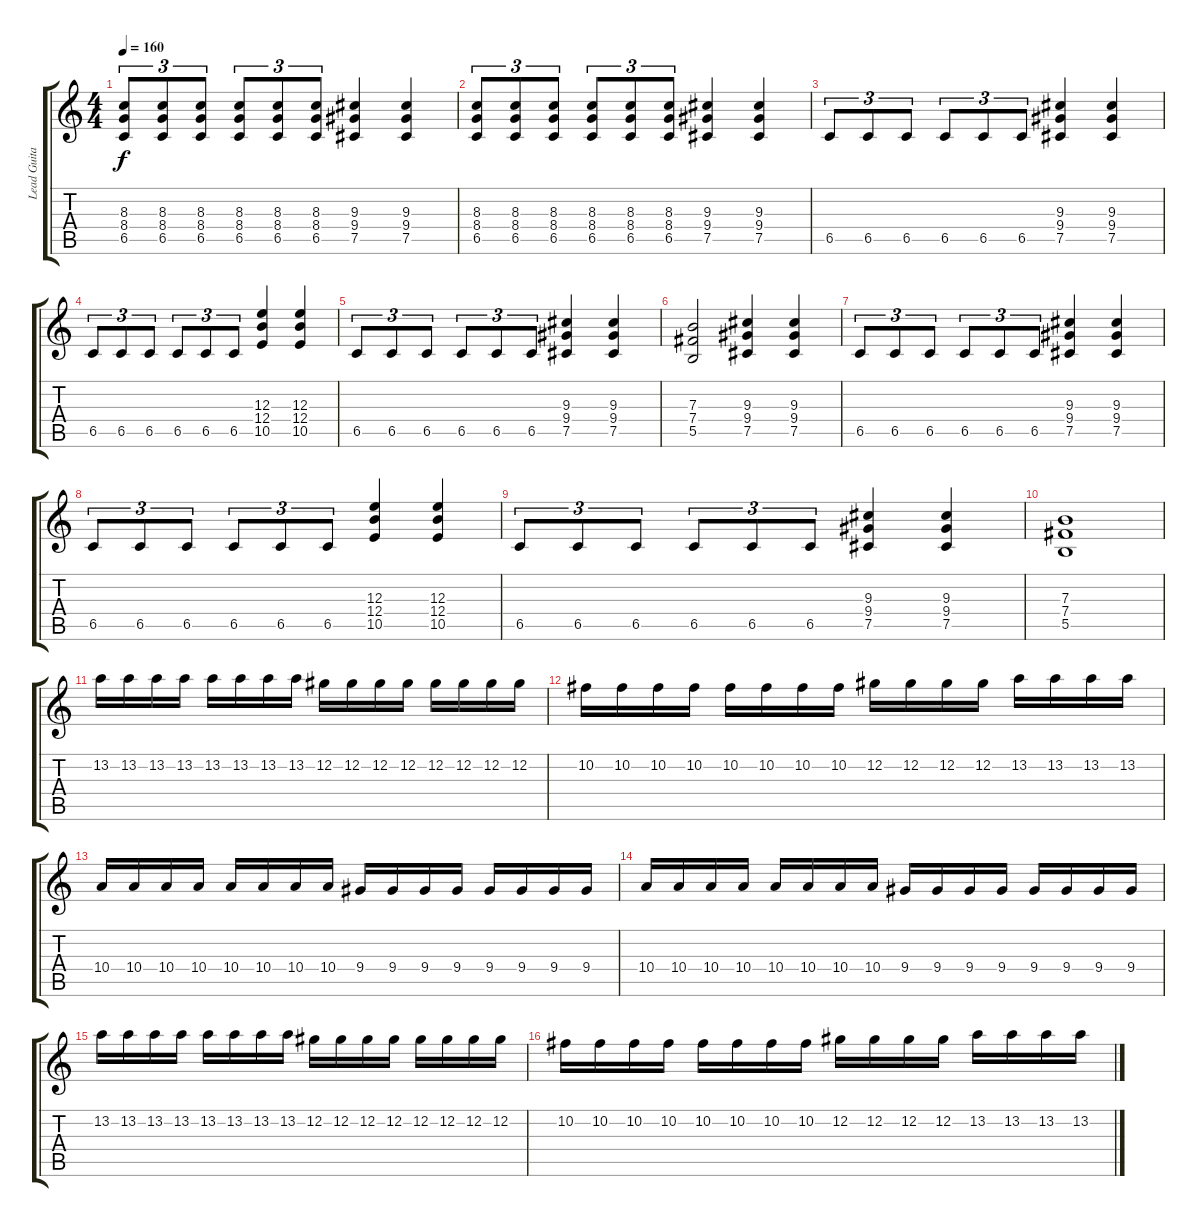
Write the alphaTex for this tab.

\track ("Lead Guitar" "Lead Guita") {instrument distortionguitar}
\staff {score tabs}
\tuning (Db4 Ab3 E3 B2 Gb2 Db2) {hide}
\ts (4 4)
\tempo 160
\clef g2
\ks c
(8.3 8.4 6.5).8{tu (3 2) dy f} (8.3 8.4 6.5).8{tu (3 2)} (8.3 8.4 6.5).8{tu (3 2)} (8.3 8.4 6.5).8{tu (3 2)} (8.3 8.4 6.5).8{tu (3 2)} (8.3 8.4 6.5).8{tu (3 2)} (9.3 9.4 7.5).4 (9.3 9.4 7.5).4 |
(8.3 8.4 6.5).8{tu (3 2)} (8.3 8.4 6.5).8{tu (3 2)} (8.3 8.4 6.5).8{tu (3 2)} (8.3 8.4 6.5).8{tu (3 2)} (8.3 8.4 6.5).8{tu (3 2)} (8.3 8.4 6.5).8{tu (3 2)} (9.3 9.4 7.5).4 (9.3 9.4 7.5).4 |
6.5.8{tu (3 2)} 6.5.8{tu (3 2)} 6.5.8{tu (3 2)} 6.5.8{tu (3 2)} 6.5.8{tu (3 2)} 6.5.8{tu (3 2)} (9.3 9.4 7.5).4 (9.3 9.4 7.5).4 |
6.5.8{tu (3 2)} 6.5.8{tu (3 2)} 6.5.8{tu (3 2)} 6.5.8{tu (3 2)} 6.5.8{tu (3 2)} 6.5.8{tu (3 2)} (12.3 12.4 10.5).4 (12.3 12.4 10.5).4 |
6.5.8{tu (3 2)} 6.5.8{tu (3 2)} 6.5.8{tu (3 2)} 6.5.8{tu (3 2)} 6.5.8{tu (3 2)} 6.5.8{tu (3 2)} (9.3 9.4 7.5).4 (9.3 9.4 7.5).4 |
(7.3 7.4 5.5).2 (9.3 9.4 7.5).4 (9.3 9.4 7.5).4 |
6.5.8{tu (3 2)} 6.5.8{tu (3 2)} 6.5.8{tu (3 2)} 6.5.8{tu (3 2)} 6.5.8{tu (3 2)} 6.5.8{tu (3 2)} (9.3 9.4 7.5).4 (9.3 9.4 7.5).4 |
6.5.8{tu (3 2)} 6.5.8{tu (3 2)} 6.5.8{tu (3 2)} 6.5.8{tu (3 2)} 6.5.8{tu (3 2)} 6.5.8{tu (3 2)} (12.3 12.4 10.5).4 (12.3 12.4 10.5).4 |
6.5.8{tu (3 2)} 6.5.8{tu (3 2)} 6.5.8{tu (3 2)} 6.5.8{tu (3 2)} 6.5.8{tu (3 2)} 6.5.8{tu (3 2)} (9.3 9.4 7.5).4 (9.3 9.4 7.5).4 |
(7.3 7.4 5.5).1 |
13.2.16 13.2.16 13.2.16 13.2.16 13.2.16 13.2.16 13.2.16 13.2.16 12.2.16 12.2.16 12.2.16 12.2.16 12.2.16 12.2.16 12.2.16 12.2.16 |
10.2.16 10.2.16 10.2.16 10.2.16 10.2.16 10.2.16 10.2.16 10.2.16 12.2.16 12.2.16 12.2.16 12.2.16 13.2.16 13.2.16 13.2.16 13.2.16 |
10.4.16 10.4.16 10.4.16 10.4.16 10.4.16 10.4.16 10.4.16 10.4.16 9.4.16 9.4.16 9.4.16 9.4.16 9.4.16 9.4.16 9.4.16 9.4.16 |
10.4.16 10.4.16 10.4.16 10.4.16 10.4.16 10.4.16 10.4.16 10.4.16 9.4.16 9.4.16 9.4.16 9.4.16 9.4.16 9.4.16 9.4.16 9.4.16 |
13.2.16 13.2.16 13.2.16 13.2.16 13.2.16 13.2.16 13.2.16 13.2.16 12.2.16 12.2.16 12.2.16 12.2.16 12.2.16 12.2.16 12.2.16 12.2.16 |
10.2.16 10.2.16 10.2.16 10.2.16 10.2.16 10.2.16 10.2.16 10.2.16 12.2.16 12.2.16 12.2.16 12.2.16 13.2.16 13.2.16 13.2.16 13.2.16
